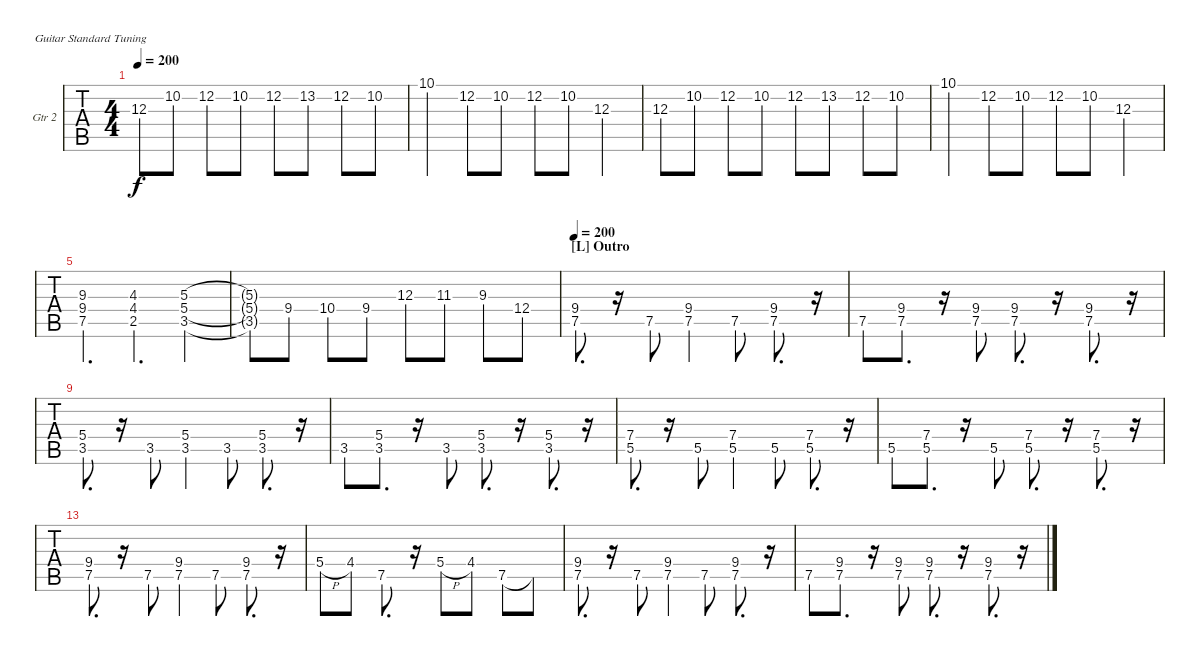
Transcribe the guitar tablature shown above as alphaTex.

\bracketExtendMode nobrackets
\firstSystemTrackNameOrientation horizontal
\otherSystemsTrackNameOrientation horizontal
\defaultBarNumberDisplay FirstOfSystem
\track ("Guitar 2" "Gtr 2") {instrument distortionguitar}
\staff {tabs}
\tuning (E4 B3 G3 D3 A2 E2)
\ts (4 4)
\tempo 200
\clef g2
\ks c
12.3{t}.8{dy f} 10.2.8 12.2.8 10.2.8 12.2.8 13.2.8 12.2.8 10.2.8 |
10.1.4 12.2.8 10.2.8 12.2.8 10.2.8 12.3.4 |
12.3.8 10.2.8 12.2.8 10.2.8 12.2.8 13.2.8 12.2.8 10.2.8 |
10.1.4 12.2.8 10.2.8 12.2.8 10.2.8 12.3.4 |
(9.3 9.4 7.5).4{d} (4.3 4.4 2.5).4{d} (5.3 5.4 3.5).4 |
(5.3{t} 5.4{t} 3.5{t}).8 9.4.8 10.4.8 9.4.8 12.3.8 11.3.8 9.3.8 12.4.8 |
\section ("L" "Outro")
\tempo 200
(9.4 7.5).8{d} r.16 7.5.8 (9.4 7.5).4 7.5.8 (9.4 7.5).8{d} r.16 |
7.5.8 (9.4 7.5).8{d} r.16 (9.4 7.5).8 (9.4 7.5).8{d} r.16 (9.4 7.5).8{d} r.16 |
(5.4 3.5).8{d} r.16 3.5.8 (5.4 3.5).4 3.5.8 (5.4 3.5).8{d} r.16 |
3.5.8 (5.4 3.5).8{d} r.16 3.5.8 (5.4 3.5).8{d} r.16 (5.4 3.5).8{d} r.16 |
(7.4 5.5).8{d} r.16 5.5.8 (7.4 5.5).4 5.5.8 (7.4 5.5).8{d} r.16 |
5.5.8 (7.4 5.5).8{d} r.16 5.5.8 (7.4 5.5).8{d} r.16 (7.4 5.5).8{d} r.16 |
(9.4 7.5).8{d} r.16 7.5.8 (9.4 7.5).4 7.5.8 (9.4 7.5).8{d} r.16 |
5.4{h}.8 4.4.8 7.5.8{d} r.16 5.4{h}.8 4.4.8 7.5.8 7.5{t}.8 |
(9.4 7.5).8{d} r.16 7.5.8 (9.4 7.5).4 7.5.8 (9.4 7.5).8{d} r.16 |
7.5.8 (9.4 7.5).8{d} r.16 (9.4 7.5).8 (9.4 7.5).8{d} r.16 (9.4 7.5).8{d} r.16
